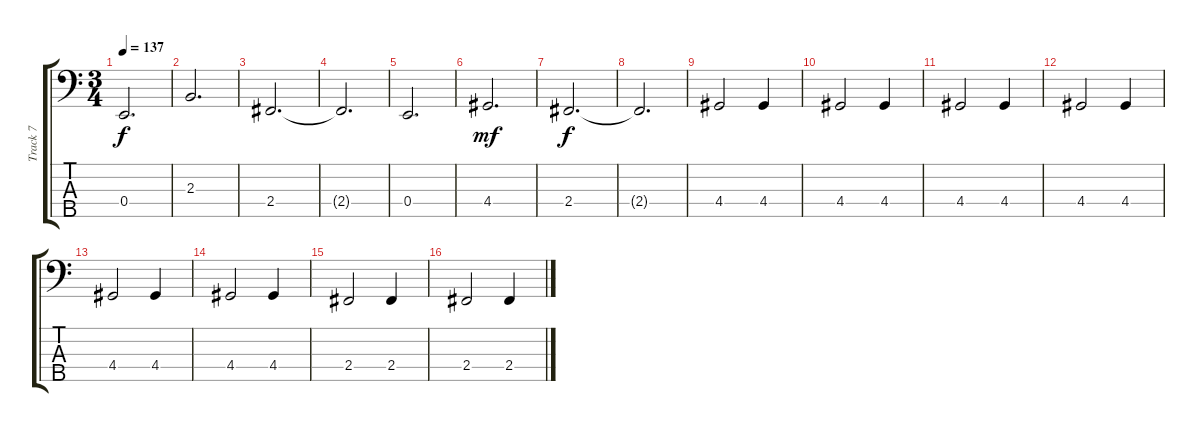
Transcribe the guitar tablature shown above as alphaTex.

\track ("Track 7" "Track 7") {instrument electricbassfinger}
\staff {score tabs}
\tuning (G2 D2 A1 E1 B0) {hide}
\ts (3 4)
\tempo 137
\clef f4
\ks c
0.4.2{d dy f} |
2.3.2{d} |
2.4.2{d} |
2.4{t}.2{d} |
0.4.2{d} |
4.4.2{d dy mf} |
2.4.2{d dy f} |
2.4{t}.2{d} |
4.4.2 4.4.4 |
4.4.2 4.4.4 |
4.4.2 4.4.4 |
4.4.2 4.4.4 |
4.4.2 4.4.4 |
4.4.2 4.4.4 |
2.4.2 2.4.4 |
2.4.2 2.4.4
